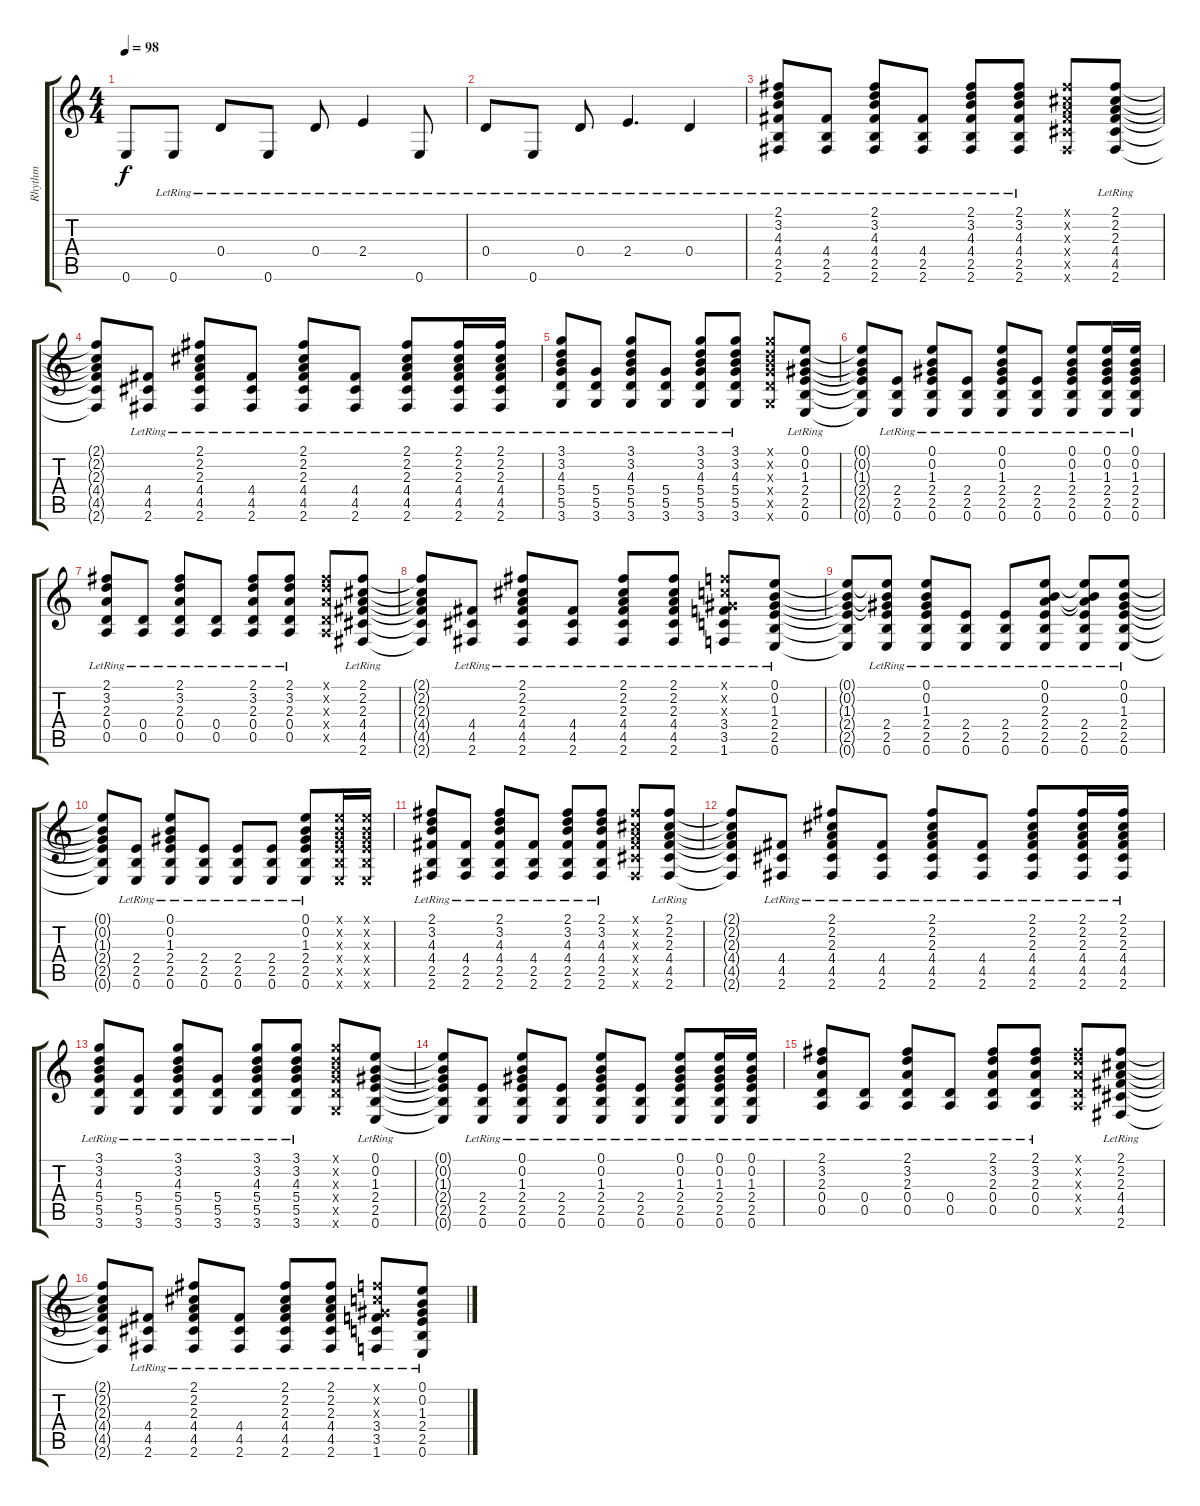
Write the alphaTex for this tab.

\track ("Rhythm" "Rhythm") {instrument acousticguitarsteel}
\staff {score tabs}
\tuning (E4 B3 G3 D3 A2 E2) {hide}
\ts (4 4)
\tempo 98
\clef g2
\ks c
0.6{t}.8{dy f} 0.6{lr}.8 0.4{lr}.8 0.6{lr}.8 0.4{lr}.8 2.4{lr}.4 0.6{lr}.8 |
0.4{lr}.8 0.6{lr}.8 0.4{lr}.8 2.4{lr}.4{d} 0.4{lr}.4 |
(2.1{lr} 3.2{lr} 4.3{lr} 4.4{lr} 2.5{lr} 2.6{lr}).8 (4.4{lr} 2.5{lr} 2.6{lr}).8 (2.1{lr} 3.2{lr} 4.3{lr} 4.4{lr} 2.5{lr} 2.6{lr}).8 (4.4{lr} 2.5{lr} 2.6{lr}).8 (2.1{lr} 3.2{lr} 4.3{lr} 4.4{lr} 2.5{lr} 2.6{lr}).8 (2.1{lr} 3.2{lr} 4.3{lr} 4.4{lr} 2.5{lr} 2.6{lr}).8 (2.1{x} 2.2{x} 2.3{x} 4.4{x} 4.5{x} 2.6{x}).8 (2.1{lr} 2.2{lr} 2.3{lr} 4.4{lr} 4.5{lr} 2.6{lr}).8 |
(2.1{t} 2.2{t} 2.3{t} 4.4{t} 4.5{t} 2.6{t}).8 (4.4{lr} 4.5{lr} 2.6{lr}).8 (2.1{lr} 2.2{lr} 2.3{lr} 4.4{lr} 4.5{lr} 2.6{lr}).8 (4.4{lr} 4.5{lr} 2.6{lr}).8 (2.1{lr} 2.2{lr} 2.3{lr} 4.4{lr} 4.5{lr} 2.6{lr}).8 (4.4{lr} 4.5{lr} 2.6{lr}).8 (2.1{lr} 2.2{lr} 2.3{lr} 4.4{lr} 4.5{lr} 2.6{lr}).8 (2.1{lr} 2.2{lr} 2.3{lr} 4.4{lr} 4.5{lr} 2.6{lr}).16 (2.1{lr} 2.2{lr} 2.3{lr} 4.4{lr} 4.5{lr} 2.6{lr}).16 |
(3.1{lr} 3.2{lr} 4.3{lr} 5.4{lr} 5.5{lr} 3.6{lr}).8 (5.4{lr} 5.5{lr} 3.6{lr}).8 (3.1{lr} 3.2{lr} 4.3{lr} 5.4{lr} 5.5{lr} 3.6{lr}).8 (5.4{lr} 5.5{lr} 3.6{lr}).8 (3.1{lr} 3.2{lr} 4.3{lr} 5.4{lr} 5.5{lr} 3.6{lr}).8 (3.1{lr} 3.2{lr} 4.3{lr} 5.4{lr} 5.5{lr} 3.6{lr}).8 (3.1{x} 3.2{x} 4.3{x} 5.4{x} 5.5{x} 3.6{x}).8 (0.1{lr} 0.2{lr} 1.3{lr} 2.4{lr} 2.5{lr} 0.6{lr}).8 |
(0.1{t} 0.2{t} 1.3{t} 2.4{t} 2.5{t} 0.6{t}).8 (2.4{lr} 2.5{lr} 0.6{lr}).8 (0.1{lr} 0.2{lr} 1.3{lr} 2.4{lr} 2.5{lr} 0.6{lr}).8 (2.4{lr} 2.5{lr} 0.6{lr}).8 (0.1{lr} 0.2{lr} 1.3{lr} 2.4{lr} 2.5{lr} 0.6{lr}).8 (2.4{lr} 2.5{lr} 0.6{lr}).8 (0.1{lr} 0.2{lr} 1.3{lr} 2.4{lr} 2.5{lr} 0.6{lr}).8 (0.1{lr} 0.2{lr} 1.3{lr} 2.4{lr} 2.5{lr} 0.6{lr}).16 (0.1{lr} 0.2{lr} 1.3{lr} 2.4{lr} 2.5{lr} 0.6{lr}).16 |
(2.1{lr} 3.2{lr} 2.3{lr} 0.4{lr} 0.5{lr}).8 (0.4{lr} 0.5{lr}).8 (2.1{lr} 3.2{lr} 2.3{lr} 0.4{lr} 0.5{lr}).8 (0.4{lr} 0.5{lr}).8 (2.1{lr} 3.2{lr} 2.3{lr} 0.4{lr} 0.5{lr}).8 (2.1{lr} 3.2{lr} 2.3{lr} 0.4{lr} 0.5{lr}).8 (2.1{x} 3.2{x} 2.3{x} 0.4{x} 0.5{x}).8 (2.1{lr} 2.2{lr} 2.3{lr} 4.4{lr} 4.5{lr} 2.6{lr}).8 |
(2.1{t} 2.2{t} 2.3{t} 4.4{t} 4.5{t} 2.6{t}).8 (4.4{lr} 4.5{lr} 2.6{lr}).8 (2.1{lr} 2.2{lr} 2.3{lr} 4.4{lr} 4.5{lr} 2.6{lr}).8 (4.4{lr} 4.5{lr} 2.6{lr}).8 (2.1{lr} 2.2{lr} 2.3{lr} 4.4{lr} 4.5{lr} 2.6{lr}).8 (2.1{lr} 2.2{lr} 2.3{lr} 4.4{lr} 4.5{lr} 2.6{lr}).8 (1.1{x} 1.2{x} 1.3{x} 3.4{lr} 3.5{lr} 1.6{lr}).8 (0.1{lr} 0.2{lr} 1.3{lr} 2.4{lr} 2.5{lr} 0.6{lr}).8 |
(0.1{t} 0.2{t} 1.3{t} 2.4{t} 2.5{t} 0.6{t}).8 (0.1{t} 0.2{t} 1.3{t} 2.4{lr} 2.5{lr} 0.6{lr}).8 (0.1{lr} 0.2{lr} 1.3{lr} 2.4{lr} 2.5{lr} 0.6{lr}).8 (2.4{lr} 2.5{lr} 0.6{lr}).8 (2.4{lr} 2.5{lr} 0.6{lr}).8 (0.1{lr} 0.2{lr} 2.3{lr} 2.4{lr} 2.5{lr} 0.6{lr}).8 (0.1{t} 0.2{t} 2.3{t} 2.4{lr} 2.5{lr} 0.6{lr}).8 (0.1{lr} 0.2{lr} 1.3{lr} 2.4{lr} 2.5{lr} 0.6{lr}).8 |
(0.1{t} 0.2{t} 1.3{t} 2.4{t} 2.5{t} 0.6{t}).8 (2.4{lr} 2.5{lr} 0.6{lr}).8 (0.1{lr} 0.2{lr} 1.3{lr} 2.4{lr} 2.5{lr} 0.6{lr}).8 (2.4{lr} 2.5{lr} 0.6{lr}).8 (2.4{lr} 2.5{lr} 0.6{lr}).8 (2.4{lr} 2.5{lr} 0.6{lr}).8 (0.1{lr} 0.2{lr} 1.3{lr} 2.4{lr} 2.5{lr} 0.6{lr}).8 (0.1{x} 0.2{x} 1.3{x} 2.4{x} 2.5{x} 0.6{x}).16 (0.1{x} 0.2{x} 1.3{x} 2.4{x} 2.5{x} 0.6{x}).16 |
(2.1{lr} 3.2{lr} 4.3{lr} 4.4{lr} 2.5{lr} 2.6{lr}).8 (4.4{lr} 2.5{lr} 2.6{lr}).8 (2.1{lr} 3.2{lr} 4.3{lr} 4.4{lr} 2.5{lr} 2.6{lr}).8 (4.4{lr} 2.5{lr} 2.6{lr}).8 (2.1{lr} 3.2{lr} 4.3{lr} 4.4{lr} 2.5{lr} 2.6{lr}).8 (2.1{lr} 3.2{lr} 4.3{lr} 4.4{lr} 2.5{lr} 2.6{lr}).8 (2.1{x} 2.2{x} 2.3{x} 4.4{x} 4.5{x} 2.6{x}).8 (2.1{lr} 2.2{lr} 2.3{lr} 4.4{lr} 4.5{lr} 2.6{lr}).8 |
(2.1{t} 2.2{t} 2.3{t} 4.4{t} 4.5{t} 2.6{t}).8 (4.4{lr} 4.5{lr} 2.6{lr}).8 (2.1{lr} 2.2{lr} 2.3{lr} 4.4{lr} 4.5{lr} 2.6{lr}).8 (4.4{lr} 4.5{lr} 2.6{lr}).8 (2.1{lr} 2.2{lr} 2.3{lr} 4.4{lr} 4.5{lr} 2.6{lr}).8 (4.4{lr} 4.5{lr} 2.6{lr}).8 (2.1{lr} 2.2{lr} 2.3{lr} 4.4{lr} 4.5{lr} 2.6{lr}).8 (2.1{lr} 2.2{lr} 2.3{lr} 4.4{lr} 4.5{lr} 2.6{lr}).16 (2.1{lr} 2.2{lr} 2.3{lr} 4.4{lr} 4.5{lr} 2.6{lr}).16 |
(3.1{lr} 3.2{lr} 4.3{lr} 5.4{lr} 5.5{lr} 3.6{lr}).8 (5.4{lr} 5.5{lr} 3.6{lr}).8 (3.1{lr} 3.2{lr} 4.3{lr} 5.4{lr} 5.5{lr} 3.6{lr}).8 (5.4{lr} 5.5{lr} 3.6{lr}).8 (3.1{lr} 3.2{lr} 4.3{lr} 5.4{lr} 5.5{lr} 3.6{lr}).8 (3.1{lr} 3.2{lr} 4.3{lr} 5.4{lr} 5.5{lr} 3.6{lr}).8 (3.1{x} 3.2{x} 4.3{x} 5.4{x} 5.5{x} 3.6{x}).8 (0.1{lr} 0.2{lr} 1.3{lr} 2.4{lr} 2.5{lr} 0.6{lr}).8 |
(0.1{t} 0.2{t} 1.3{t} 2.4{t} 2.5{t} 0.6{t}).8 (2.4{lr} 2.5{lr} 0.6{lr}).8 (0.1{lr} 0.2{lr} 1.3{lr} 2.4{lr} 2.5{lr} 0.6{lr}).8 (2.4{lr} 2.5{lr} 0.6{lr}).8 (0.1{lr} 0.2{lr} 1.3{lr} 2.4{lr} 2.5{lr} 0.6{lr}).8 (2.4{lr} 2.5{lr} 0.6{lr}).8 (0.1{lr} 0.2{lr} 1.3{lr} 2.4{lr} 2.5{lr} 0.6{lr}).8 (0.1{lr} 0.2{lr} 1.3{lr} 2.4{lr} 2.5{lr} 0.6{lr}).16 (0.1{lr} 0.2{lr} 1.3{lr} 2.4{lr} 2.5{lr} 0.6{lr}).16 |
(2.1{lr} 3.2{lr} 2.3{lr} 0.4{lr} 0.5{lr}).8 (0.4{lr} 0.5{lr}).8 (2.1{lr} 3.2{lr} 2.3{lr} 0.4{lr} 0.5{lr}).8 (0.4{lr} 0.5{lr}).8 (2.1{lr} 3.2{lr} 2.3{lr} 0.4{lr} 0.5{lr}).8 (2.1{lr} 3.2{lr} 2.3{lr} 0.4{lr} 0.5{lr}).8 (2.1{x} 3.2{x} 2.3{x} 0.4{x} 0.5{x}).8 (2.1{lr} 2.2{lr} 2.3{lr} 4.4{lr} 4.5{lr} 2.6{lr}).8 |
(2.1{t} 2.2{t} 2.3{t} 4.4{t} 4.5{t} 2.6{t}).8 (4.4{lr} 4.5{lr} 2.6{lr}).8 (2.1{lr} 2.2{lr} 2.3{lr} 4.4{lr} 4.5{lr} 2.6{lr}).8 (4.4{lr} 4.5{lr} 2.6{lr}).8 (2.1{lr} 2.2{lr} 2.3{lr} 4.4{lr} 4.5{lr} 2.6{lr}).8 (2.1{lr} 2.2{lr} 2.3{lr} 4.4{lr} 4.5{lr} 2.6{lr}).8 (1.1{x} 1.2{x} 1.3{x} 3.4{lr} 3.5{lr} 1.6{lr}).8 (0.1{lr} 0.2{lr} 1.3{lr} 2.4{lr} 2.5{lr} 0.6{lr}).8
